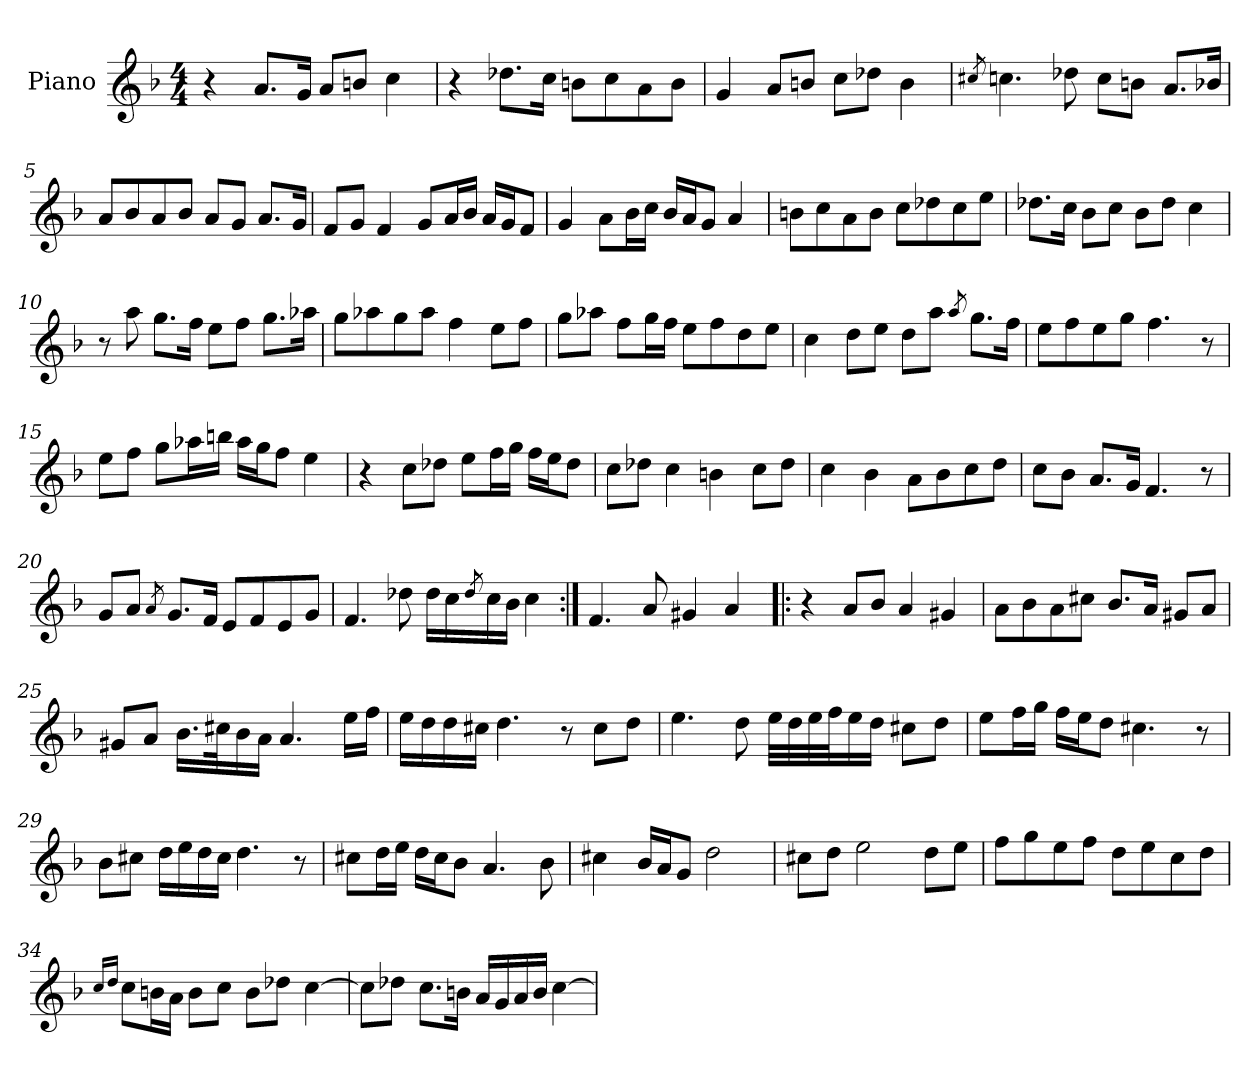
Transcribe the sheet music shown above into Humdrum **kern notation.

**kern
*part1
*staff1
*I"Piano
*I'Pno.
*clefG2
*k[b-]
*M4/4
=1
4r
8.a/L
16g/Jk
8a/L
8bn/J
4cc\
=2
4r
8.dd-X\L
16cc\Jk
8bn\L
8cc\
8a\
8b\J
=3
4g/
8a/L
8bn/J
8cc\L
8dd-X\J
4b\
=4
8qcc#X/
4.ccn\
8dd-X\
8cc\L
8bn\J
8.a/L
16b-X/Jk
!!LO:LB:g=z
=5
8a/L
8b-/
8a/
8b-/J
8a/L
8g/J
8.a/L
16g/Jk
=6
8f/L
8g/J
4f/
8g/L
16a/L
16b-/JJ
16a/LL
16g/J
8f/J
=7
4g/
8a\L
16b-\L
16cc\JJ
16b-/LL
16a/J
8g/J
4a/
=8
8bn\L
8cc\
8a\
8b\J
8cc\L
8dd-X\
8cc\
8ee\J
=9
8.dd-X\L
16cc\Jk
8b-\L
8cc\J
8b-\L
8dd-\J
4cc\
!!LO:LB:g=z
=10
8r
8aa\
8.gg\L
16ff\Jk
8ee\L
8ff\J
8.gg\L
16aa-X\Jk
=11
8gg\L
8aa-X\
8gg\
8aa-\J
4ff\
8ee\L
8ff\J
=12
8gg\L
8aa-X\J
8ff\L
16gg\L
16ff\JJ
8ee\L
8ff\
8dd\
8ee\J
=13
4cc\
8dd\L
8ee\J
8dd\L
8aa\J
8qaa/
8.gg\L
16ff\Jk
=14
8ee\L
8ff\
8ee\
8gg\J
4.ff\
8r
!!LO:LB:g=z
=15
8ee\L
8ff\J
8gg\L
16aa-X\L
16bbn\JJ
16aa-\LL
16gg\J
8ff\J
4ee\
=16
4r
8cc\L
8dd-X\J
8ee\L
16ff\L
16gg\JJ
16ff\LL
16ee\J
8dd-\J
=17
8cc\L
8dd-X\J
4cc\
4bn\
8cc\L
8dd-\J
=18
4cc\
4b-\
8a\L
8b-\
8cc\
8dd\J
=19
8cc\L
8b-\J
8.a/L
16g/Jk
4.f/
8r
!!LO:LB:g=z
=20
8g/L
8a/J
8qa/
8.g/L
16f/Jk
8e/L
8f/
8e/
8g/J
=21
4.f/
8dd-X\
16dd-\LL
16cc\
8qdd-/
16cc\
16b-\JJ
4cc\
=22:|!
4.f/
8a/
4g#X/
4a/
=23!|:
4r
8a/L
8b-/J
4a/
4g#X/
=24
8a\L
8b-\
8a\
8cc#X\J
8.b-/L
16a/Jk
8g#X/L
8a/J
!!LO:LB:g=z
=25
8g#X/L
8a/J
16.b-\LL
32cc#X\K
16b-\
16a\JJ
4.a/
16ee\LL
16ff\JJ
=26
16ee\LL
16dd\
16dd\
16cc#X\JJ
4.dd\
8r
8cc#\L
8dd\J
=27
4.ee\
8dd\
32ee\LLL
32dd\
32ee\
32ff\J
16ee\
16dd\JJ
8cc#X\L
8dd\J
=28
8ee\L
16ff\L
16gg\JJ
16ff\LL
16ee\J
8dd\J
4.cc#X\
8r
!!LO:LB:g=z
=29
8b-\L
8cc#X\J
16dd\LL
16ee\
16dd\
16cc#\JJ
4.dd\
8r
=30
8cc#X\L
16dd\L
16ee\JJ
16dd\LL
16cc#\J
8b-\J
4.a/
8b-\
=31
4cc#X\
16b-/LL
16a/J
8g/J
2dd\
=32
8cc#X\L
8dd\J
2ee\
8dd\L
8ee\J
=33
8ff\L
8gg\
8ee\
8ff\J
8dd\L
8ee\
8cc\
8dd\J
!!LO:LB:g=z
=34
16qcc/LL
16qdd/JJ
8cc\L
16bn\L
16a\JJ
8b\L
8cc\J
8b\L
8dd-X\J
[4cc\
=35
8cc\L]
8dd-X\J
8.cc\L
16bn\Jk
16a/LL
16g/
16a/
16b/JJ
[4cc\
=
*-
